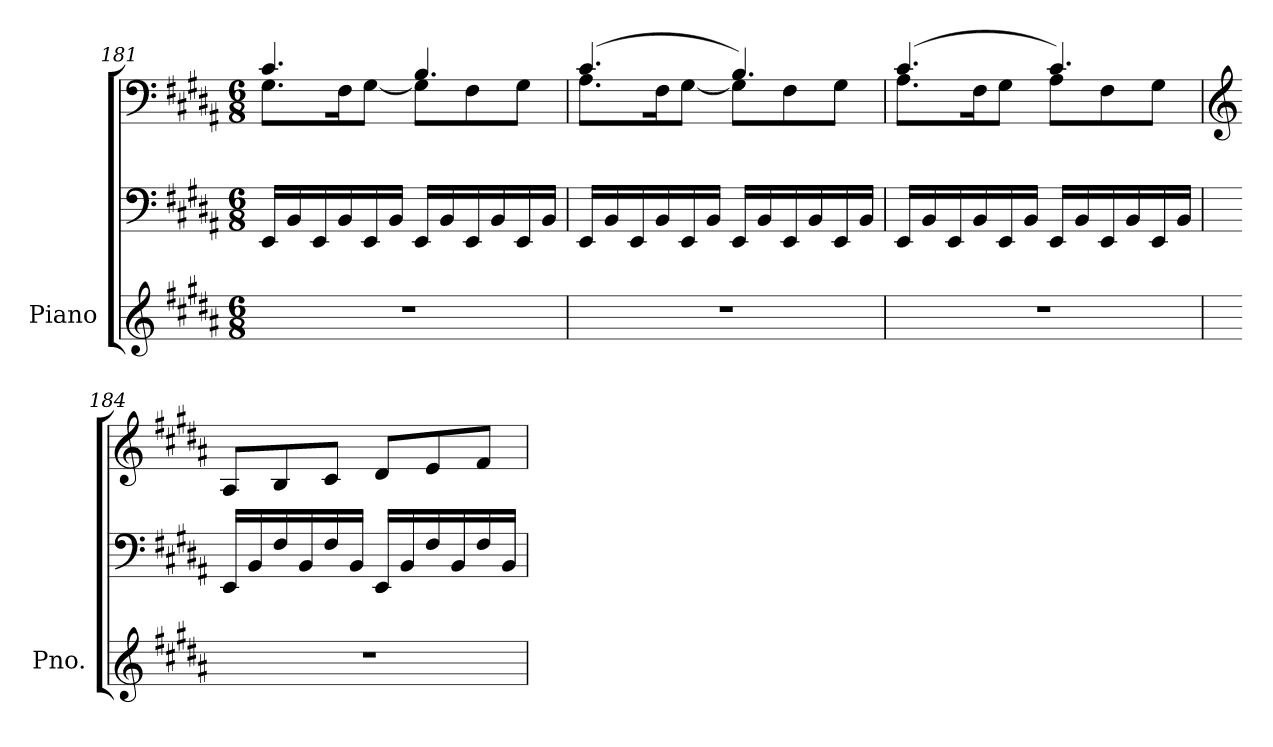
**kern	**kern	**kern
*part1	*part1	*part1
*staff3	*staff2	*staff1
*I"Piano	*	*
*I'Pno.	*	*
*clefG2	*clefF4	*clefF4
*k[f#c#g#d#a#]	*k[f#c#g#d#a#]	*k[f#c#g#d#a#]
*M6/8	*M6/8	*M6/8
=181	=181	=181
*	*	*^
2.r	16EE/LL	4.c#/	8.G#\L
.	16BB/	.	.
.	16EE/	.	.
.	16BB/	.	16F#\K
.	16EE/	.	[8G#\J
.	16BB/JJ	.	.
.	16EE/LL	4.B/	8G#\L]
.	16BB/	.	.
.	16EE/	.	8F#\
.	16BB/	.	.
.	16EE/	.	8G#\J
.	16BB/JJ	.	.
!!LO:LB:g=z	!!
=182	=182	=182	=182
2.r	16EE/LL	(>4.c#/	8.A#\L
.	16BB/	.	.
.	16EE/	.	.
.	16BB/	.	16F#\K
.	16EE/	.	[8G#\J
.	16BB/JJ	.	.
.	16EE/LL	4.B/)	8G#\L]
.	16BB/	.	.
.	16EE/	.	8F#\
.	16BB/	.	.
.	16EE/	.	8G#\J
.	16BB/JJ	.	.
=183	=183	=183	=183
2.r	16EE/LL	(>4.c#/	8.A#\L
.	16BB/	.	.
.	16EE/	.	.
.	16BB/	.	16F#\K
.	16EE/	.	8G#\J
.	16BB/JJ	.	.
.	16EE/LL	4.c#/)	8A#\L
.	16BB/	.	.
.	16EE/	.	8F#\
.	16BB/	.	.
.	16EE/	.	8G#\J
.	16BB/JJ	.	.
*	*	*v	*v
=184	=184	=184
*	*	*clefG2
2.r	16EE/LL	8A#/L
.	16BB/	.
.	16F#/	8B/
.	16BB/	.
.	16F#/	8c#/J
.	16BB/JJ	.
.	16EE/LL	8d#/L
.	16BB/	.
.	16F#/	8e/
.	16BB/	.
.	16F#/	8f#/J
.	16BB/JJ	.
=	=	=
*-	*-	*-
